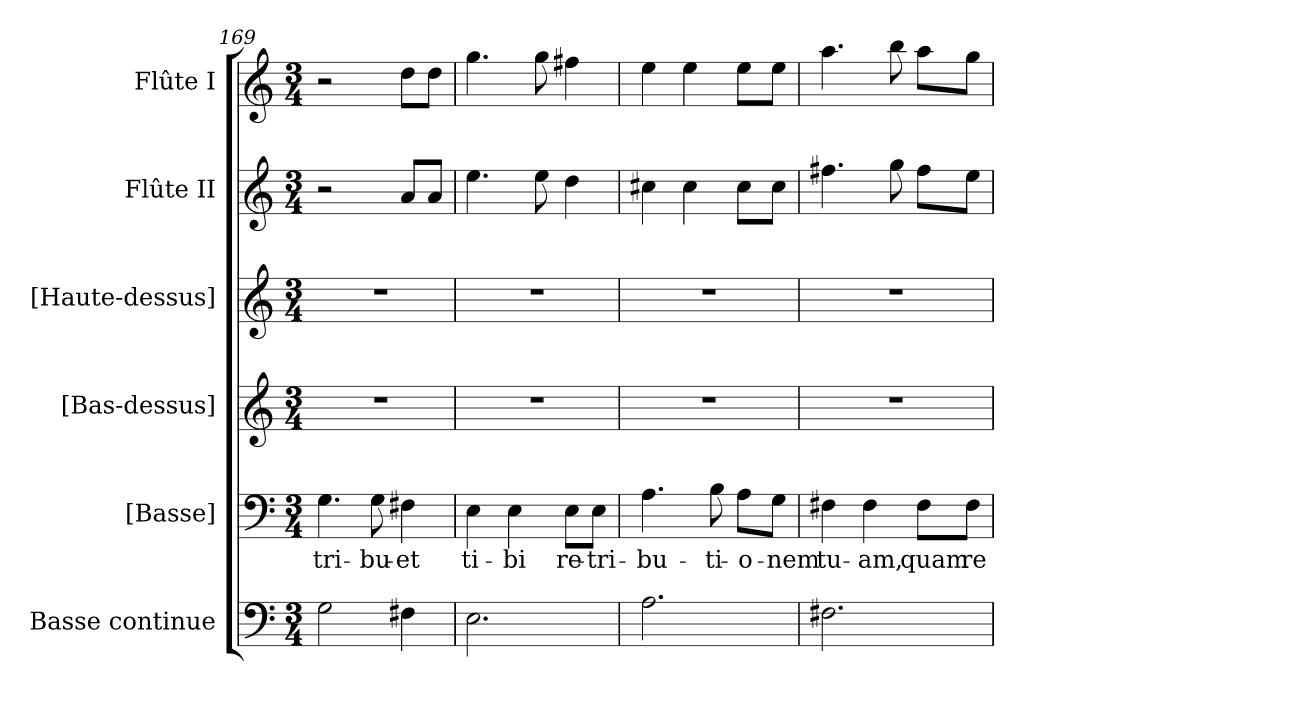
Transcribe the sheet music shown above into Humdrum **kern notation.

**kern	**kern	**text	**kern	**kern	**kern	**kern
*part6	*part5	*part5	*part4	*part3	*part2	*part1
*staff6	*staff5	*staff5	*staff4	*staff3	*staff2	*staff1
*I"Basse continue	*I"[Basse]	*	*I"[Bas-dessus]	*I"[Haute-dessus]	*I"Flûte II	*I"Flûte I
*I'B.c.	*I'B.	*	*	*	*I'Fl. II	*I'Fl. I
*clefF4	*clefF4	*	*clefG2	*clefG2	*clefG2	*clefG2
*k[]	*k[]	*	*k[]	*k[]	*k[]	*k[]
*a:	*a:	*	*a:	*a:	*a:	*a:
*M3/4	*M3/4	*	*M3/4	*M3/4	*M3/4	*M3/4
=169	=169	=169	=169	=169	=169	=169
!	!	!LO:LY:b:color=#000000	!LO:N:vis=1	!LO:N:vis=1	!	!
2Gi\	4.Gi\	-tri-	2.r	2.r	2r	2r
!	!	!LO:LY:b:color=#000000	!	!	!	!
.	8Gi\	-bu-	.	.	.	.
!	!	!LO:LY:b:color=#000000	!	!	!	!
4F#Xi\	4F#Xi\	-et	.	.	8ai/L	8ddi\L
.	.	.	.	.	8ai/J	8ddi\J
=170	=170	=170	=170	=170	=170	=170
!	!	!LO:LY:b:color=#000000	!LO:N:vis=1	!LO:N:vis=1	!	!
2.Ei\	4Ei\	ti-	2.r	2.r	4.eei\	4.ggi\
!	!	!LO:LY:b:color=#000000	!	!	!	!
.	4Ei\	-bi	.	.	.	.
.	.	.	.	.	8eei\	8ggi\
!	!	!LO:LY:b:color=#000000	!	!	!	!
.	8Ei\L	re-	.	.	4ddi\	4ff#Xi\
!	!	!LO:LY:b:color=#000000	!	!	!	!
.	8Ei\J	-tri-	.	.	.	.
=171	=171	=171	=171	=171	=171	=171
!	!	!LO:LY:b:color=#000000	!LO:N:vis=1	!LO:N:vis=1	!	!
2.Ai\	4.Ai\	-bu-	2.r	2.r	4cc#Xi\	4eei\
.	.	.	.	.	4cc#i\	4eei\
!	!	!LO:LY:b:color=#000000	!	!	!	!
.	8Bi\	-ti-	.	.	.	.
!	!	!LO:LY:b:color=#000000	!	!	!	!
.	8Ai\L	-o-	.	.	8cc#i\L	8eei\L
!	!	!LO:LY:b:color=#000000	!	!	!	!
.	8Gi\J	-nem	.	.	8cc#i\J	8eei\J
=172	=172	=172	=172	=172	=172	=172
!	!	!LO:LY:b:color=#000000	!LO:N:vis=1	!LO:N:vis=1	!	!
2.F#Xi\	4F#Xi\	tu-	2.r	2.r	4.ff#Xi\	4.aai\
!	!	!LO:LY:b:color=#000000	!	!	!	!
.	4F#i\	-am,	.	.	.	.
.	.	.	.	.	8ggi\	8bbi\
!	!	!LO:LY:b:color=#000000	!	!	!	!
.	8F#i\L	quam	.	.	8ff#i\L	8aai\L
!	!	!LO:LY:b:color=#000000	!	!	!	!
.	8F#i\J	re-	.	.	8eei\J	8ggi\J
=	=	=	=	=	=	=
*-	*-	*-	*-	*-	*-	*-
